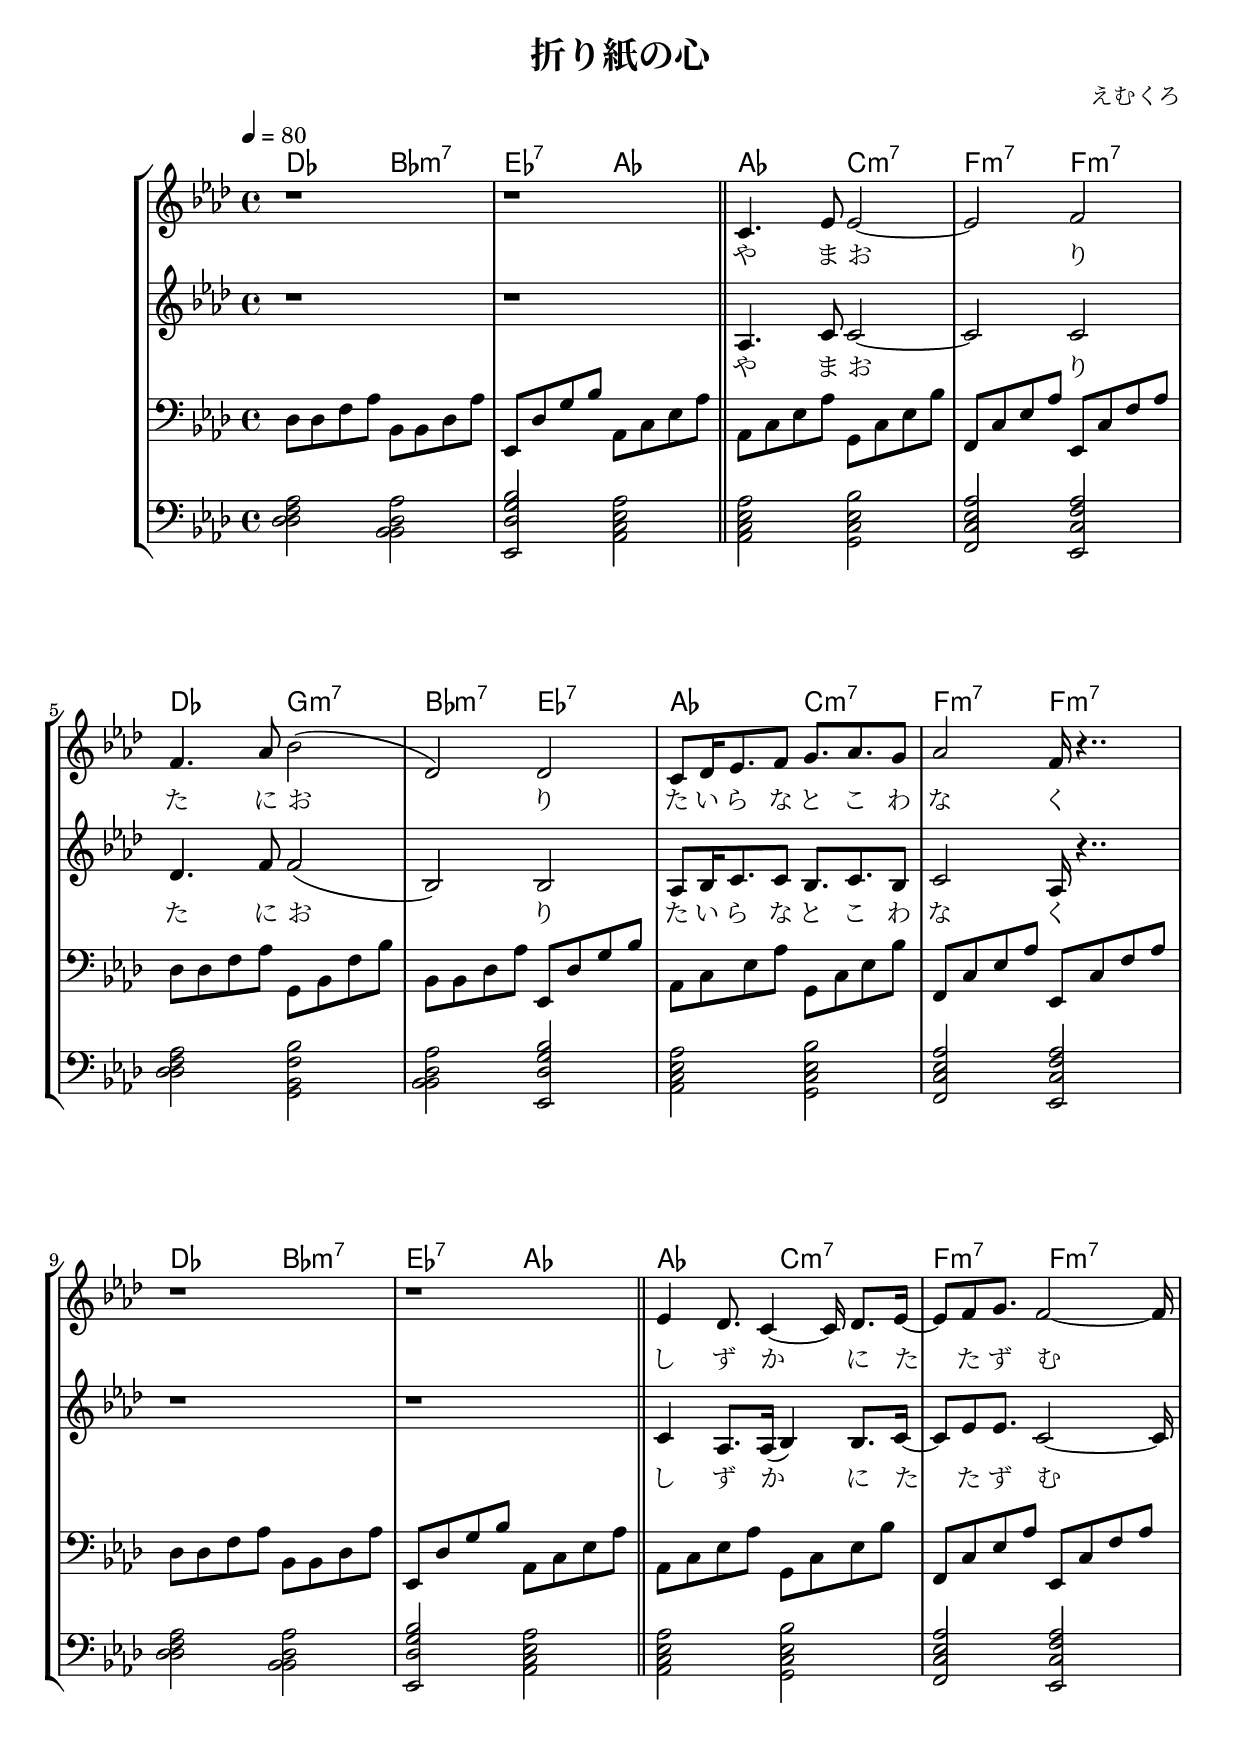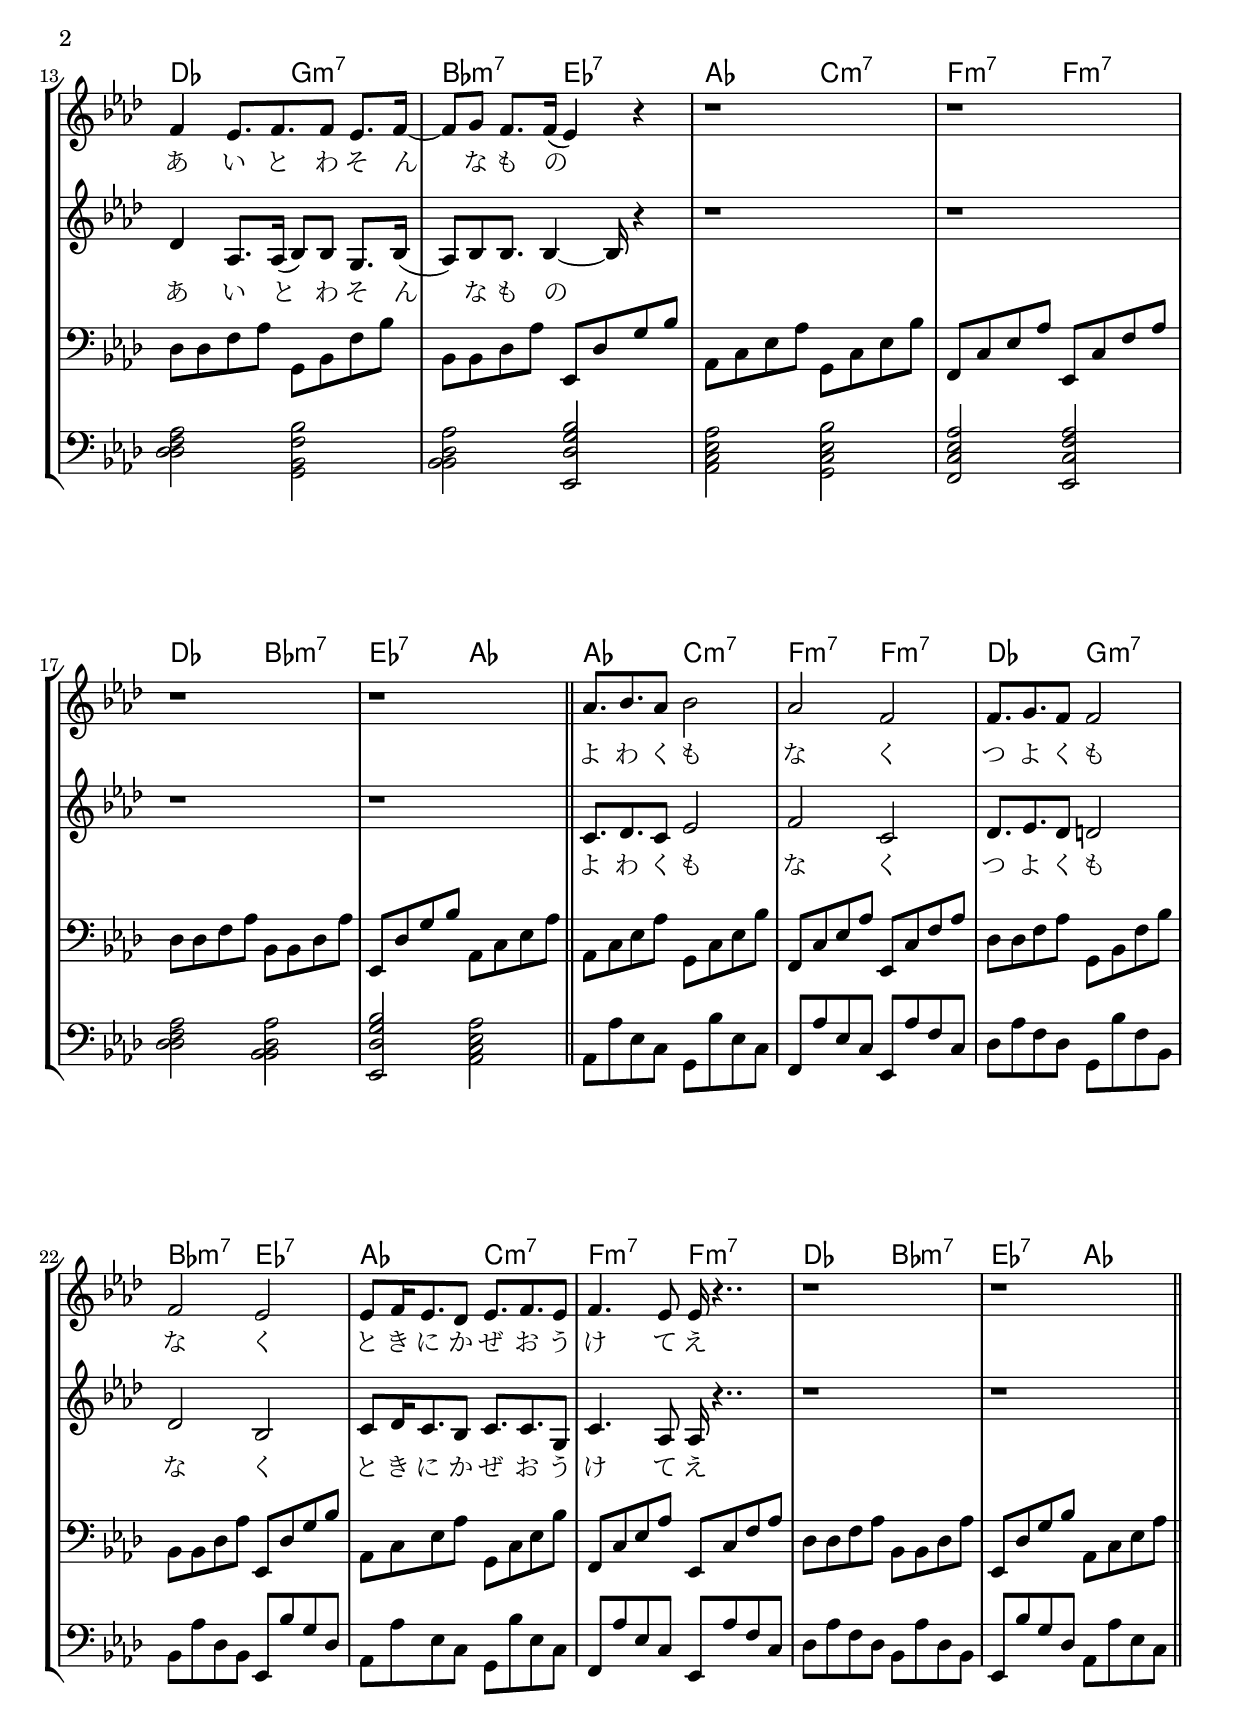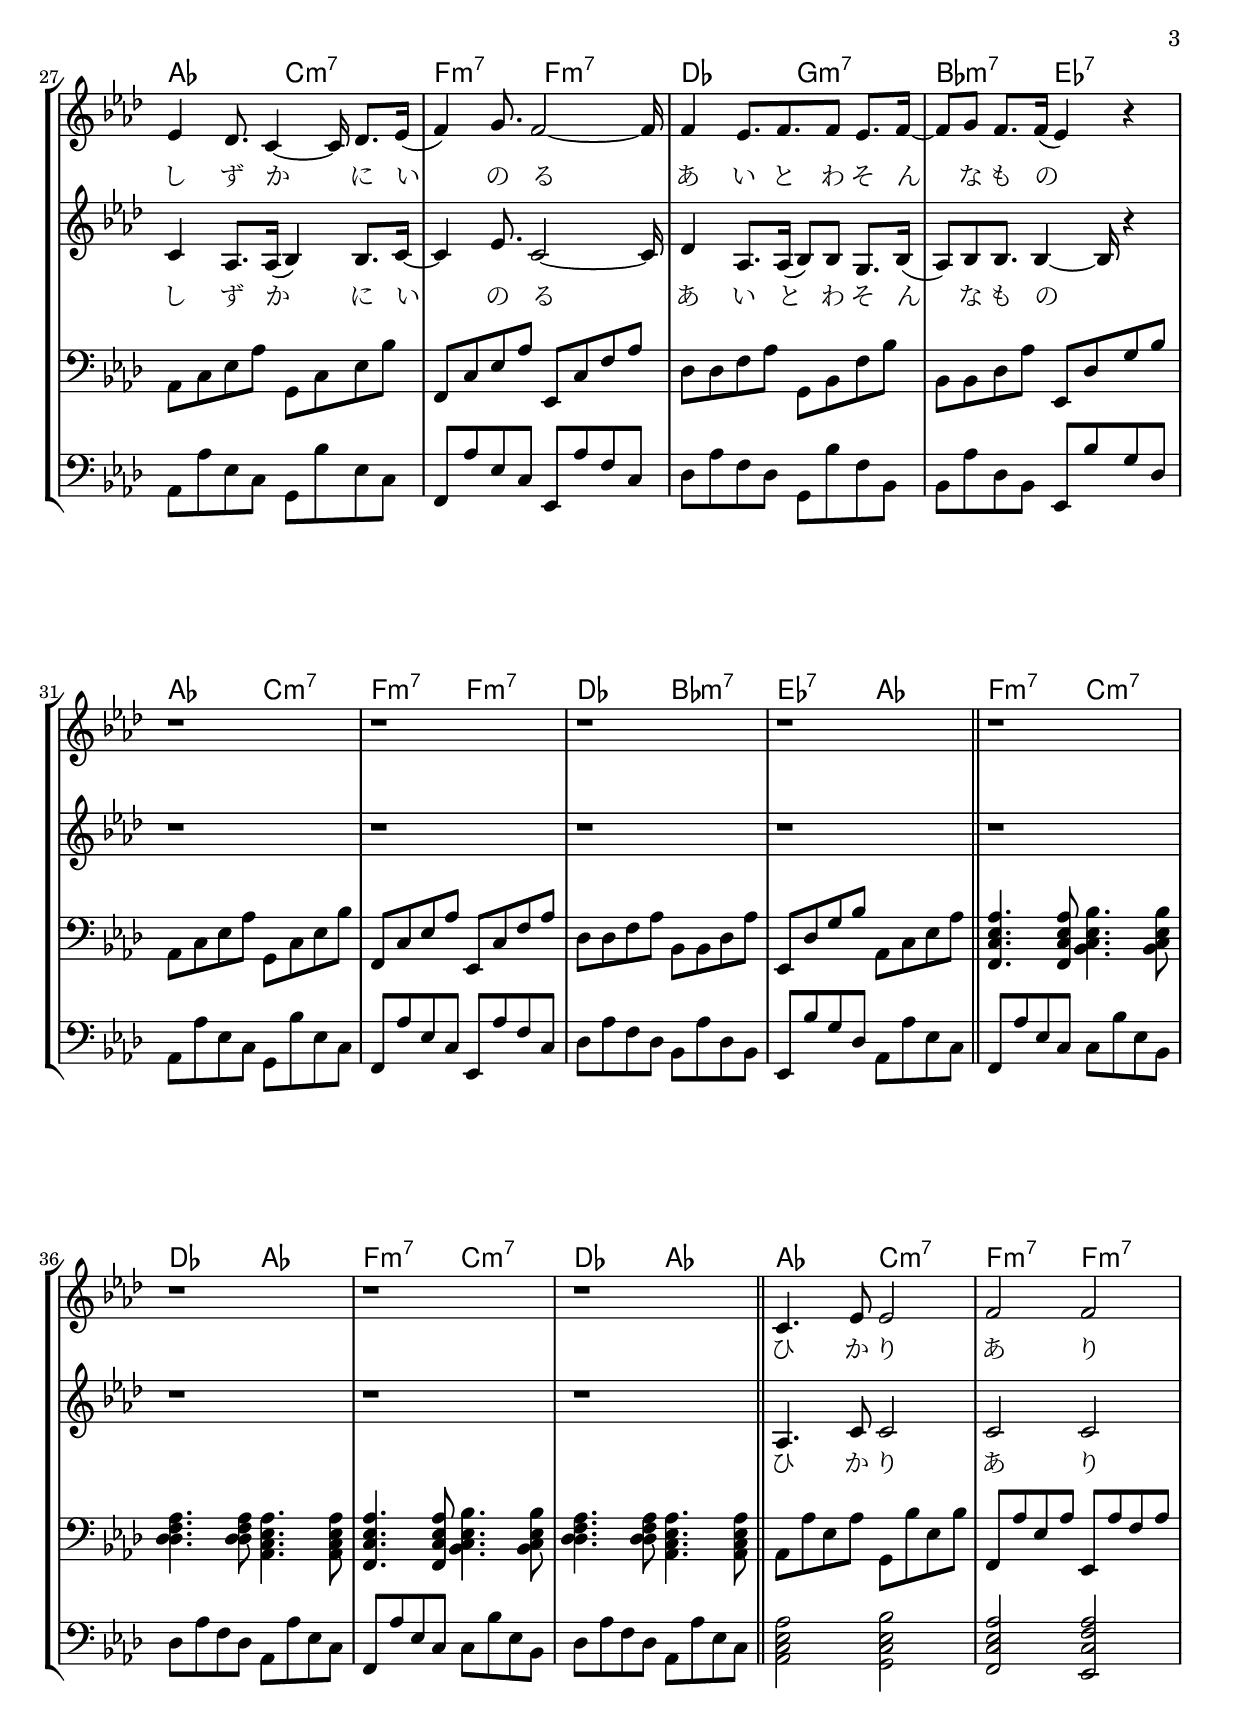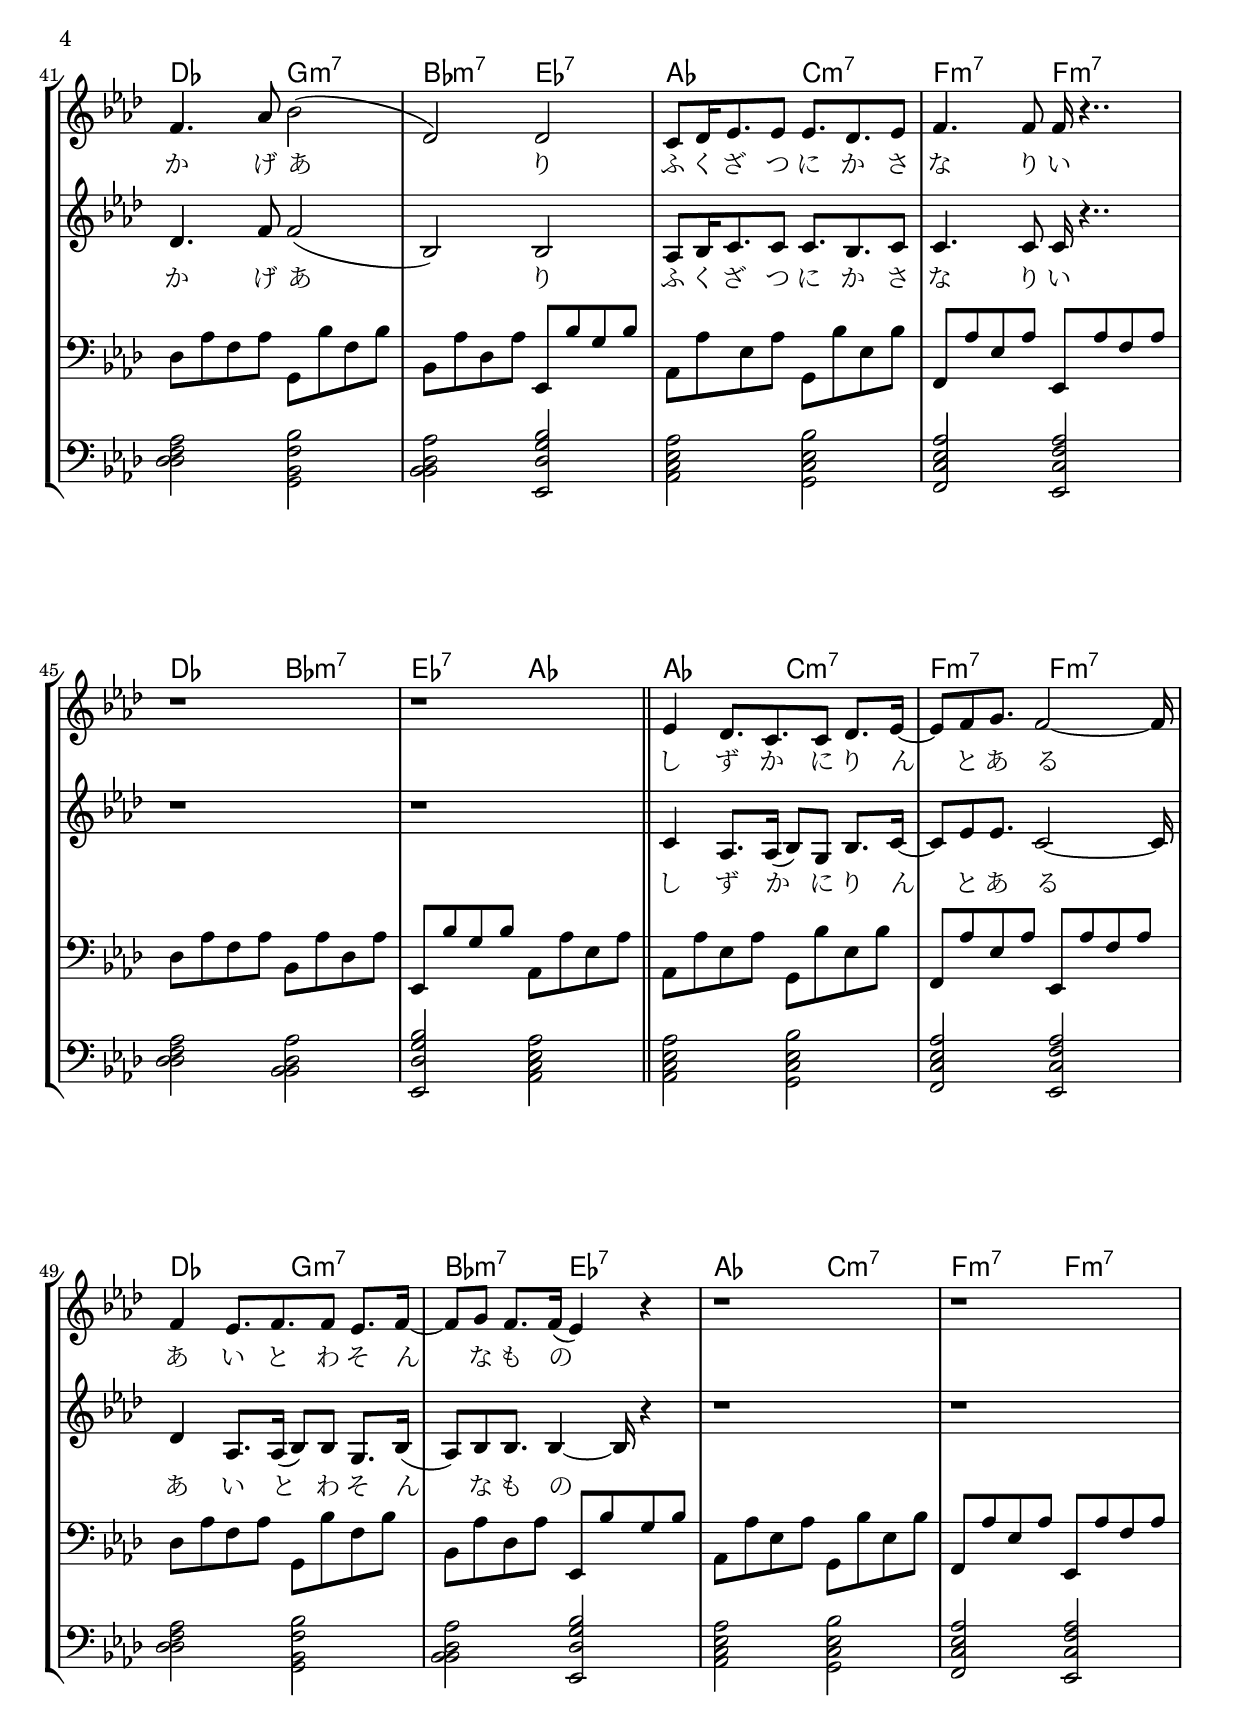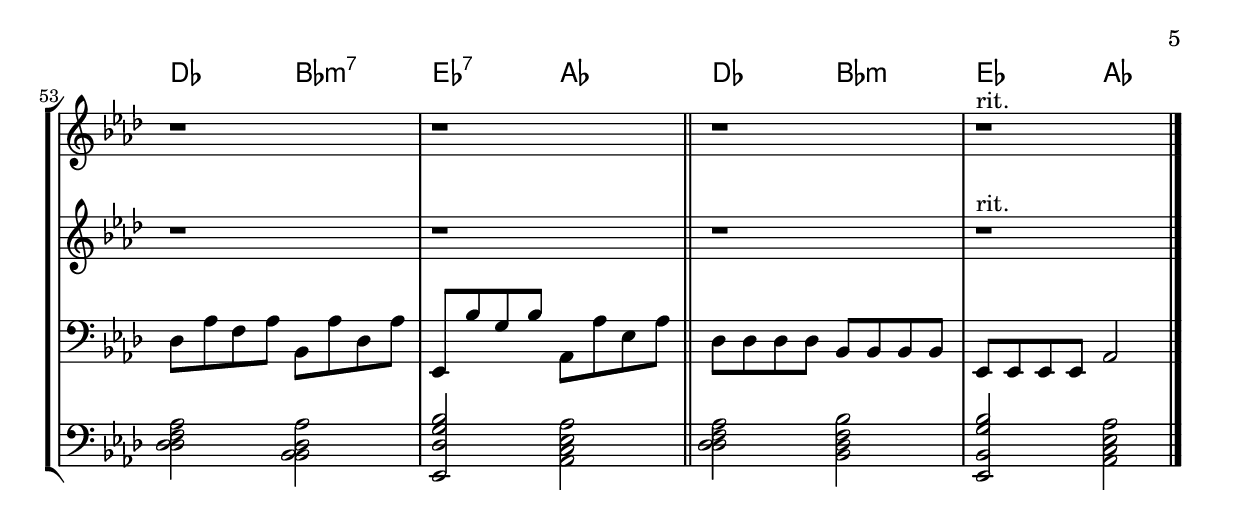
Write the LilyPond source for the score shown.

\version "2.12.1"

\header {
	title = \markup {折り紙の心}
	composer = \markup \center-column {えむくろ}
}

harmony = \chordmode {
	des2 bes:min7 es:7 as 

	as c:min7 f:min7 f:min7 des g:min7 bes:min7 es:7 as c:min7 f:min7 f:min7 des bes:min7 es:7 as 

	as c:min7 f:min7 f:min7 des g:min7 bes:min7 es:7 as c:min7 f:min7 f:min7 des bes:min7 es:7 as 

	as c:min7 f:min7 f:min7 des g:min7 bes:min7 es:7 as c:min7 f:min7 f:min7 des bes:min7 es:7 as 

	as c:min7 f:min7 f:min7 des g:min7 bes:min7 es:7 as c:min7 f:min7 f:min7 des bes:min7 es:7 as 

	f:min7 c:min7 des as f:min7 c:min7 des as 

	as c:min7 f:min7 f:min7 des g:min7 bes:min7 es:7 as c:min7 f:min7 f:min7 des bes:min7 es:7 as 

	as c:min7 f:min7 f:min7 des g:min7 bes:min7 es:7 as c:min7 f:min7 f:min7 des bes:min7 es:7 as 

	des bes:m es as 
}

melody = {
	\key as \major
	\tempo 4 = 80
	r1 | r1   
	\set Staff.midiInstrument = #"mmi0.42"
	c'4.  es'8  es'2~ 
	es'2  f'2 
	f'4.  as'8  bes'2 
	(des'2)  des'2 
	c'8  des'16  es'8.  f'8  g'8.  as'8.  g'8 
	as'2  f'16  	r4.. r1 r1 	\set Staff.midiInstrument = #"mmi0.42"
	 es'4  des'8.  c'4~c'16  des'8.  es'16~ 
	es'8  f'8  g'8.  f'2~f'16 
	f'4  es'8.  f'8.  f'8  es'8.  f'16~ 
	f'8  g'8  f'8.  f'16  (es'4)  	r4 r1 r1 r1 r1 	\set Staff.midiInstrument = #"mmi0.42"
	as'8.  bes'8.  as'8  bes'2 
	as'2  f'2 
	f'8.  g'8.  f'8  f'2 
	f'2  es'2 
	es'8  f'16  es'8.  des'8  es'8.  f'8.  es'8 
	f'4.  es'8  es'16  	r4.. r1 r1 	\set Staff.midiInstrument = #"mmi0.42"
	 es'4  des'8.  c'4~c'16  des'8.  es'16 
	(f'4)  g'8.  f'2~f'16 
	f'4  es'8.  f'8.  f'8  es'8.  f'16~ 
	f'8  g'8  f'8.  f'16  (es'4)  	r4 r1 r1 r1 r1 	r1 | r1 | r1 | r1   
	\set Staff.midiInstrument = #"mmi0.42"
	c'4.  es'8  es'2 
	f'2  f'2 
	f'4.  as'8  bes'2 
	(des'2)  des'2 
	c'8  des'16  es'8.  es'8  es'8.  des'8.  es'8 
	f'4.  f'8  f'16  	r4.. r1 r1 	\set Staff.midiInstrument = #"mmi0.42"
	 es'4  des'8.  c'8.  c'8  des'8.  es'16~ 
	es'8  f'8  g'8.  f'2~f'16 
	f'4  es'8.  f'8.  f'8  es'8.  f'16~ 
	f'8  g'8  f'8.  f'16  (es'4)  	r4 r1 r1 r1 r1 	r1 | r1^"rit." \bar "|."
}

words = \lyricmode {
	
	や  ま  お  り  た  に  お  り  た  い  ら  な  と  こ  わ  な  く  
	し  ず  か  に  た  た  ず  む  あ  い  と  わ  そ  ん  な  も  の  
	よ  わ  く  も  な  く  つ  よ  く  も  な  く  と  き  に  か  ぜ  お  う  け  て  え  
	し  ず  か  に  い  の  る  あ  い  と  わ  そ  ん  な  も  の  
	
	ひ  か  り  あ  り  か  げ  あ  り  ふ  く  ざ  つ  に  か  さ  な  り  い  
	し  ず  か  に  り  ん  と  あ  る  あ  い  と  わ  そ  ん  な  も  の  
	
}

secondmelody = {
	\key as \major
	\tempo 4 = 80
	r1 | r1   
	\set Staff.midiInstrument = #"mmi0.42"
	as4.  c'8  c'2~ 
	c'2  c'2 
	des'4.  f'8  f'2 
	(bes2)  bes2 
	as8  bes16  c'8.  c'8  bes8.  c'8.  bes8 
	c'2  as16  	r4.. r1 r1 	\set Staff.midiInstrument = #"mmi0.38"
	 c'4  as8.  as16  (bes4)  bes8.  c'16~ 
	c'8  es'8  es'8.  c'2~c'16 
	des'4  as8.  as16  (bes8)  bes8  g8.  bes16 
	(as8)  bes8  bes8.  bes4~bes16  	r4 r1 r1 r1 r1 	\set Staff.midiInstrument = #"mmi0.42"
	c'8.  des'8.  c'8  es'2 
	f'2  c'2 
	des'8.  es'8.  des'8  d'2 
	des'2  bes2 
	c'8  des'16  c'8.  bes8  c'8.  c'8.  g8 
	c'4.  as8  as16  	r4.. r1 r1 	\set Staff.midiInstrument = #"mmi0.38"
	 c'4  as8.  as16  (bes4)  bes8.  c'16~ 
	c'4  es'8.  c'2~c'16 
	des'4  as8.  as16  (bes8)  bes8  g8.  bes16 
	(as8)  bes8  bes8.  bes4~bes16  	r4 r1 r1 r1 r1 	r1 | r1 | r1 | r1   
	\set Staff.midiInstrument = #"mmi0.42"
	as4.  c'8  c'2 
	c'2  c'2 
	des'4.  f'8  f'2 
	(bes2)  bes2 
	as8  bes16  c'8.  c'8  c'8.  bes8.  c'8 
	c'4.  c'8  c'16  	r4.. r1 r1 	\set Staff.midiInstrument = #"mmi0.38"
	 c'4  as8.  as16  (bes8)  g8  bes8.  c'16~ 
	c'8  es'8  es'8.  c'2~c'16 
	des'4  as8.  as16  (bes8)  bes8  g8.  bes16 
	(as8)  bes8  bes8.  bes4~bes16  	r4 r1 r1 r1 r1 	r1 | r1^"rit." \bar "|."
}

secondwords = \lyricmode {
	
	や  ま  お  り  た  に  お  り  た  い  ら  な  と  こ  わ  な  く  
	し  ず  か  に  た  た  ず  む  あ  い  と  わ  そ  ん  な  も  の  
	よ  わ  く  も  な  く  つ  よ  く  も  な  く  と  き  に  か  ぜ  お  う  け  て  え  
	し  ず  か  に  い  の  る  あ  い  と  わ  そ  ん  な  も  の  
	
	ひ  か  り  あ  り  か  げ  あ  り  ふ  く  ざ  つ  に  か  さ  な  り  い  
	し  ず  か  に  り  ん  と  あ  る  あ  い  と  わ  そ  ん  な  も  の  
	
}

tempochange = {
	\tempo 4 = 80
	r1 | r1 \bar "||"
	\tempo 4 = 80
	r1 | r1 | r1 | r1 | r1 | r1 | r1 | r1 \bar "||"
	\tempo 4 = 80
	r1 | r1 | r1 | r1 | r1 | r1 | r1 | r1 \bar "||"
	\tempo 4 = 80
	r1 | r1 | r1 | r1 | r1 | r1 | r1 | r1 \bar "||"
	\tempo 4 = 80
	r1 | r1 | r1 | r1 | r1 | r1 | r1 | r1 \bar "||"
	\tempo 4 = 80
	r1 | r1 | r1 | r1 \bar "||"
	\tempo 4 = 80
	r1 | r1 | r1 | r1 | r1 | r1 | r1 | r1 \bar "||"
	\tempo 4 = 80
	r1 | r1 | r1 | r1 | r1 | r1 | r1 | r1 \bar "||"
	\tempo 4 = 80
	r1 | \tempo 4 = 60 r2 \tempo 4 = 53 r2 \bar "|."
}

mainacc = {
	\clef bass
	\set Staff.midiInstrument = #"Acoustic Guitar (steel)"
	\key as \major
	\tempo 4 = 80
	des8 des8 f8 as8
	bes,8 bes,8 des8 as8
	es,8 des8 g8 bes8
	as,8 c8 es8 as8
	\bar "||"

	\set Staff.midiInstrument = #"Acoustic Guitar (steel)"
	as,8 c8 es8 as8
	g,8 c8 es8 bes8
	f,8 c8 es8 as8
	es,8 c8 f8 as8
	des8 des8 f8 as8
	g,8 bes,8 f8 bes8
	bes,8 bes,8 des8 as8
	es,8 des8 g8 bes8
	as,8 c8 es8 as8
	g,8 c8 es8 bes8
	f,8 c8 es8 as8
	es,8 c8 f8 as8
	des8 des8 f8 as8
	bes,8 bes,8 des8 as8
	es,8 des8 g8 bes8
	as,8 c8 es8 as8
	\bar "||"

	\set Staff.midiInstrument = #"Acoustic Guitar (steel)"
	as,8 c8 es8 as8
	g,8 c8 es8 bes8
	f,8 c8 es8 as8
	es,8 c8 f8 as8
	des8 des8 f8 as8
	g,8 bes,8 f8 bes8
	bes,8 bes,8 des8 as8
	es,8 des8 g8 bes8
	as,8 c8 es8 as8
	g,8 c8 es8 bes8
	f,8 c8 es8 as8
	es,8 c8 f8 as8
	des8 des8 f8 as8
	bes,8 bes,8 des8 as8
	es,8 des8 g8 bes8
	as,8 c8 es8 as8
	\bar "||"

	\set Staff.midiInstrument = #"Acoustic Guitar (steel)"
	as,8 c8 es8 as8
	g,8 c8 es8 bes8
	f,8 c8 es8 as8
	es,8 c8 f8 as8
	des8 des8 f8 as8
	g,8 bes,8 f8 bes8
	bes,8 bes,8 des8 as8
	es,8 des8 g8 bes8
	as,8 c8 es8 as8
	g,8 c8 es8 bes8
	f,8 c8 es8 as8
	es,8 c8 f8 as8
	des8 des8 f8 as8
	bes,8 bes,8 des8 as8
	es,8 des8 g8 bes8
	as,8 c8 es8 as8
	\bar "||"

	\set Staff.midiInstrument = #"Acoustic Guitar (steel)"
	as,8 c8 es8 as8
	g,8 c8 es8 bes8
	f,8 c8 es8 as8
	es,8 c8 f8 as8
	des8 des8 f8 as8
	g,8 bes,8 f8 bes8
	bes,8 bes,8 des8 as8
	es,8 des8 g8 bes8
	as,8 c8 es8 as8
	g,8 c8 es8 bes8
	f,8 c8 es8 as8
	es,8 c8 f8 as8
	des8 des8 f8 as8
	bes,8 bes,8 des8 as8
	es,8 des8 g8 bes8
	as,8 c8 es8 as8
	\bar "||"

	\set Staff.midiInstrument = #"Acoustic Guitar (steel)"
	<f, c es as>4. <f, c es as>8
	<c bes, es bes>4. <c bes, es bes>8
	<des des f as>4. <des des f as>8
	<as, c es as>4. <as, c es as>8
	<f, c es as>4. <f, c es as>8
	<c bes, es bes>4. <c bes, es bes>8
	<des des f as>4. <des des f as>8
	<as, c es as>4. <as, c es as>8
	\bar "||"

	\set Staff.midiInstrument = #"Acoustic Guitar (steel)"
	as,8 as es as
	g,8 bes es bes
	f,8 as es as
	es,8 as f as
	des8 as f as
	g,8 bes f bes
	bes,8 as des as
	es,8 bes g bes
	as,8 as es as
	g,8 bes es bes
	f,8 as es as
	es,8 as f as
	des8 as f as
	bes,8 as des as
	es,8 bes g bes
	as,8 as es as
	\bar "||"

	\set Staff.midiInstrument = #"Acoustic Guitar (steel)"
	as,8 as es as
	g,8 bes es bes
	f,8 as es as
	es,8 as f as
	des8 as f as
	g,8 bes f bes
	bes,8 as des as
	es,8 bes g bes
	as,8 as es as
	g,8 bes es bes
	f,8 as es as
	es,8 as f as
	des8 as f as
	bes,8 as des as
	es,8 bes g bes
	as,8 as es as
	\bar "||"

	\set Staff.midiInstrument = #"Acoustic Guitar (steel)"
	des8 des8 des8 des8
	bes,8 bes,8 bes,8 bes,8
	es,8 es,8 es,8 es,8
	as,2
	\bar "|."
}

subacc = {
	\clef bass
	\set Staff.midiInstrument = #"Electric Guitar (clean)"
	\key as \major
	\tempo 4 = 80
	<des des f as>2
	<bes, bes, des as>2
	<es, des g bes>2
	<as, c es as>2
	\bar "||"

	\set Staff.midiInstrument = #"Electric Guitar (clean)"
	<as, c es as>2
	<g, c es bes>2
	<f, c es as>2
	<es, c f as>2
	<des des f as>2
	<g, bes, f bes>2
	<bes, bes, des as>2
	<es, des g bes>2
	<as, c es as>2
	<g, c es bes>2
	<f, c es as>2
	<es, c f as>2
	<des des f as>2
	<bes, bes, des as>2
	<es, des g bes>2
	<as, c es as>2
	\bar "||"

	\set Staff.midiInstrument = #"Electric Guitar (clean)"
	<as, c es as>2
	<g, c es bes>2
	<f, c es as>2
	<es, c f as>2
	<des des f as>2
	<g, bes, f bes>2
	<bes, bes, des as>2
	<es, des g bes>2
	<as, c es as>2
	<g, c es bes>2
	<f, c es as>2
	<es, c f as>2
	<des des f as>2
	<bes, bes, des as>2
	<es, des g bes>2
	<as, c es as>2
	\bar "||"

	\set Staff.midiInstrument = #"Electric Guitar (clean)"
	as,8 as es c
	g,8 bes es c
	f,8 as es c
	es,8 as f c
	des8 as f des
	g,8 bes f bes,
	bes,8 as des bes,
	es,8 bes g des
	as,8 as es c
	g,8 bes es c
	f,8 as es c
	es,8 as f c
	des8 as f des
	bes,8 as des bes,
	es,8 bes g des
	as,8 as es c
	\bar "||"

	\set Staff.midiInstrument = #"Electric Guitar (clean)"
	as,8 as es c
	g,8 bes es c
	f,8 as es c
	es,8 as f c
	des8 as f des
	g,8 bes f bes,
	bes,8 as des bes,
	es,8 bes g des
	as,8 as es c
	g,8 bes es c
	f,8 as es c
	es,8 as f c
	des8 as f des
	bes,8 as des bes,
	es,8 bes g des
	as,8 as es c
	\bar "||"

	\set Staff.midiInstrument = #"String Ensemble 2"
	f,8 as es c
	c8 bes es bes,
	des8 as f des
	as,8 as es c
	f,8 as es c
	c8 bes es bes,
	des8 as f des
	as,8 as es c
	\bar "||"

	\set Staff.midiInstrument = #"String Ensemble 2"
	<as, c es as>2
	<g, c es bes>2
	<f, c es as>2
	<es, c f as>2
	<des des f as>2
	<g, bes, f bes>2
	<bes, bes, des as>2
	<es, des g bes>2
	<as, c es as>2
	<g, c es bes>2
	<f, c es as>2
	<es, c f as>2
	<des des f as>2
	<bes, bes, des as>2
	<es, des g bes>2
	<as, c es as>2
	\bar "||"

	\set Staff.midiInstrument = #"String Ensemble 2"
	<as, c es as>2
	<g, c es bes>2
	<f, c es as>2
	<es, c f as>2
	<des des f as>2
	<g, bes, f bes>2
	<bes, bes, des as>2
	<es, des g bes>2
	<as, c es as>2
	<g, c es bes>2
	<f, c es as>2
	<es, c f as>2
	<des des f as>2
	<bes, bes, des as>2
	<es, des g bes>2
	<as, c es as>2
	\bar "||"

	\set Staff.midiInstrument = #"String Ensemble 2"
	<des des f as>2
	<bes, des f bes>2
	<es, bes, g bes>2
	<as, c es as>2
	\bar "|."
}

percA = {
	\drummode {
	r1 |r1 \bar "||"
	r1 |r1 |r1 |r1 |r1 |r1 |r1 |r1 \bar "||"
	r1 |r1 |r1 |r1 |r1 |r1 |r1 |r1 \bar "||"
	r1 |r1 |r1 |r1 |r1 |r1 |r1 |r1 \bar "||"
	r1 |r1 |r1 |r1 |r1 |r1 |r1 |r1 \bar "||"
	r1 |r1 |r1 |r1 \bar "||"
	r1 |r1 |r1 |r1 |r1 |r1 |r1 |r1 \bar "||"
	r1 |r1 |r1 |r1 |r1 |r1 |r1 |r1 \bar "||"
	r1 |r1 \bar "|."
	}
}

percB = {
	\drummode {
	r1 |r1 \bar "||"
	r1 |r1 |r1 |r1 |r1 |r1 |r1 |r1 \bar "||"
	r1 |r1 |r1 |r1 |r1 |r1 |r1 |r1 \bar "||"
	r1 |r1 |r1 |r1 |r1 |r1 |r1 |r1 \bar "||"
	r1 |r1 |r1 |r1 |r1 |r1 |r1 |r1 \bar "||"
	r1 |r1 |r1 |r1 \bar "||"
	r1 |r1 |r1 |r1 |r1 |r1 |r1 |r1 \bar "||"
	r1 |r1 |r1 |r1 |r1 |r1 |r1 |r1 \bar "||"
	r1 |r1 \bar "|."
	}
}

percC = {
	\drummode {
	r1 |r1 \bar "||"
	r1 |r1 |r1 |r1 |r1 |r1 |r1 |r1 \bar "||"
	r1 |r1 |r1 |r1 |r1 |r1 |r1 |r1 \bar "||"
	r1 |r1 |r1 |r1 |r1 |r1 |r1 |r1 \bar "||"
	r1 |r1 |r1 |r1 |r1 |r1 |r1 |r1 \bar "||"
	r1 |r1 |r1 |r1 \bar "||"
	r1 |r1 |r1 |r1 |r1 |r1 |r1 |r1 \bar "||"
	r1 |r1 |r1 |r1 |r1 |r1 |r1 |r1 \bar "||"
	r1 |r1 \bar "|."
	}
}

percD = {
	\drummode {
	r1 |r1 \bar "||"
	r1 |r1 |r1 |r1 |r1 |r1 |r1 |r1 \bar "||"
	r1 |r1 |r1 |r1 |r1 |r1 |r1 |r1 \bar "||"
	r1 |r1 |r1 |r1 |r1 |r1 |r1 |r1 \bar "||"
	r1 |r1 |r1 |r1 |r1 |r1 |r1 |r1 \bar "||"
	r1 |r1 |r1 |r1 \bar "||"
	r1 |r1 |r1 |r1 |r1 |r1 |r1 |r1 \bar "||"
	r1 |r1 |r1 |r1 |r1 |r1 |r1 |r1 \bar "||"
	r1 |r1 \bar "|."
	}
}

percE = {
	\drummode {
	r1 |r1 \bar "||"
	r1 |r1 |r1 |r1 |r1 |r1 |r1 |r1 \bar "||"
	r1 |r1 |r1 |r1 |r1 |r1 |r1 |r1 \bar "||"
	r1 |r1 |r1 |r1 |r1 |r1 |r1 |r1 \bar "||"
	r1 |r1 |r1 |r1 |r1 |r1 |r1 |r1 \bar "||"
	r1 |r1 |r1 |r1 \bar "||"
	r1 |r1 |r1 |r1 |r1 |r1 |r1 |r1 \bar "||"
	r1 |r1 |r1 |r1 |r1 |r1 |r1 |r1 \bar "||"
	r1 |r1 \bar "|."
	}
}

\score {
	<<
		\new StaffGroup <<
			\new ChordNames {\harmony}
			\new Voice = "melody" {\melody}
			\new Lyrics \lyricsto "melody" \words
			\new Voice = "secondmelody" {\secondmelody}
			\new Lyrics \lyricsto "secondmelody" \secondwords
			\new Staff = "mainacc" {\mainacc}
			\new Staff = "subacc" {\subacc}
		>>
	>>
	\layout { }
}
